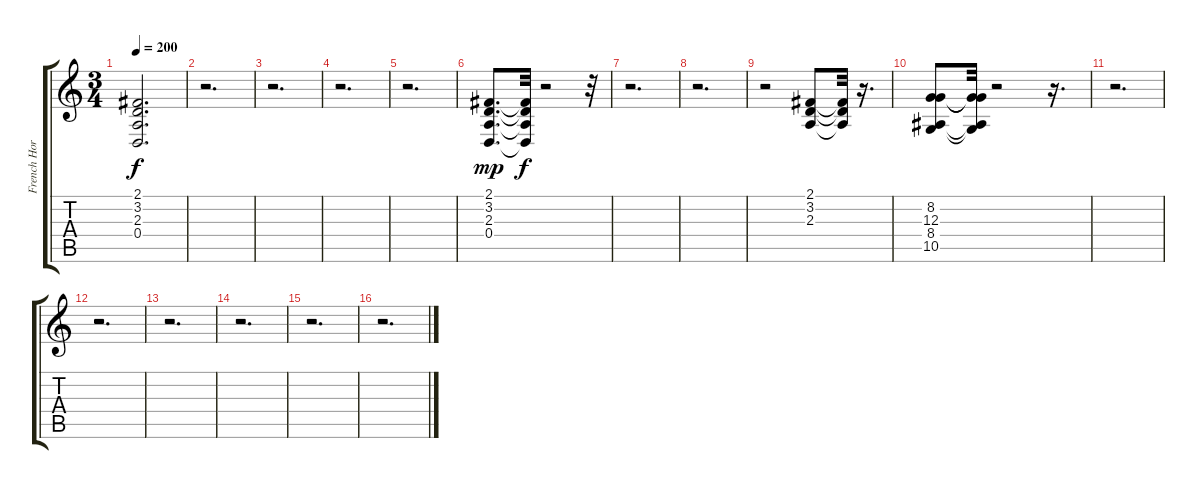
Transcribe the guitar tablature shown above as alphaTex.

\track ("French Horn." "French Hor") {instrument frenchhorn}
\staff {score tabs}
\tuning (E4 B3 G3 D3 A2 E2) {hide}
\ts (3 4)
\tempo 200
\clef g2
\ks c
(2.1{t} 3.2{t} 2.3{t} 0.4{t}).2{d dy f} |
r.2{d} |
r.2{d} |
r.2{d} |
r.2{d} |
(2.1 3.2 2.3 0.4).8{d dy mp} (2.1{t} 3.2{t} 2.3{t} 0.4{t}).32{dy f} r.2 r.32 |
r.2{d} |
r.2{d} |
r.2 (2.1 3.2 2.3).8 (2.1{t} 3.2{t} 2.3{t}).32 r.16{d} |
(8.2 12.3 8.4 10.5).8 (8.2{t} 12.3{t} 8.4{t} 10.5{t}).32 r.2 r.16{d} |
r.2{d} |
r.2{d} |
r.2{d} |
r.2{d} |
r.2{d} |
r.2{d}
